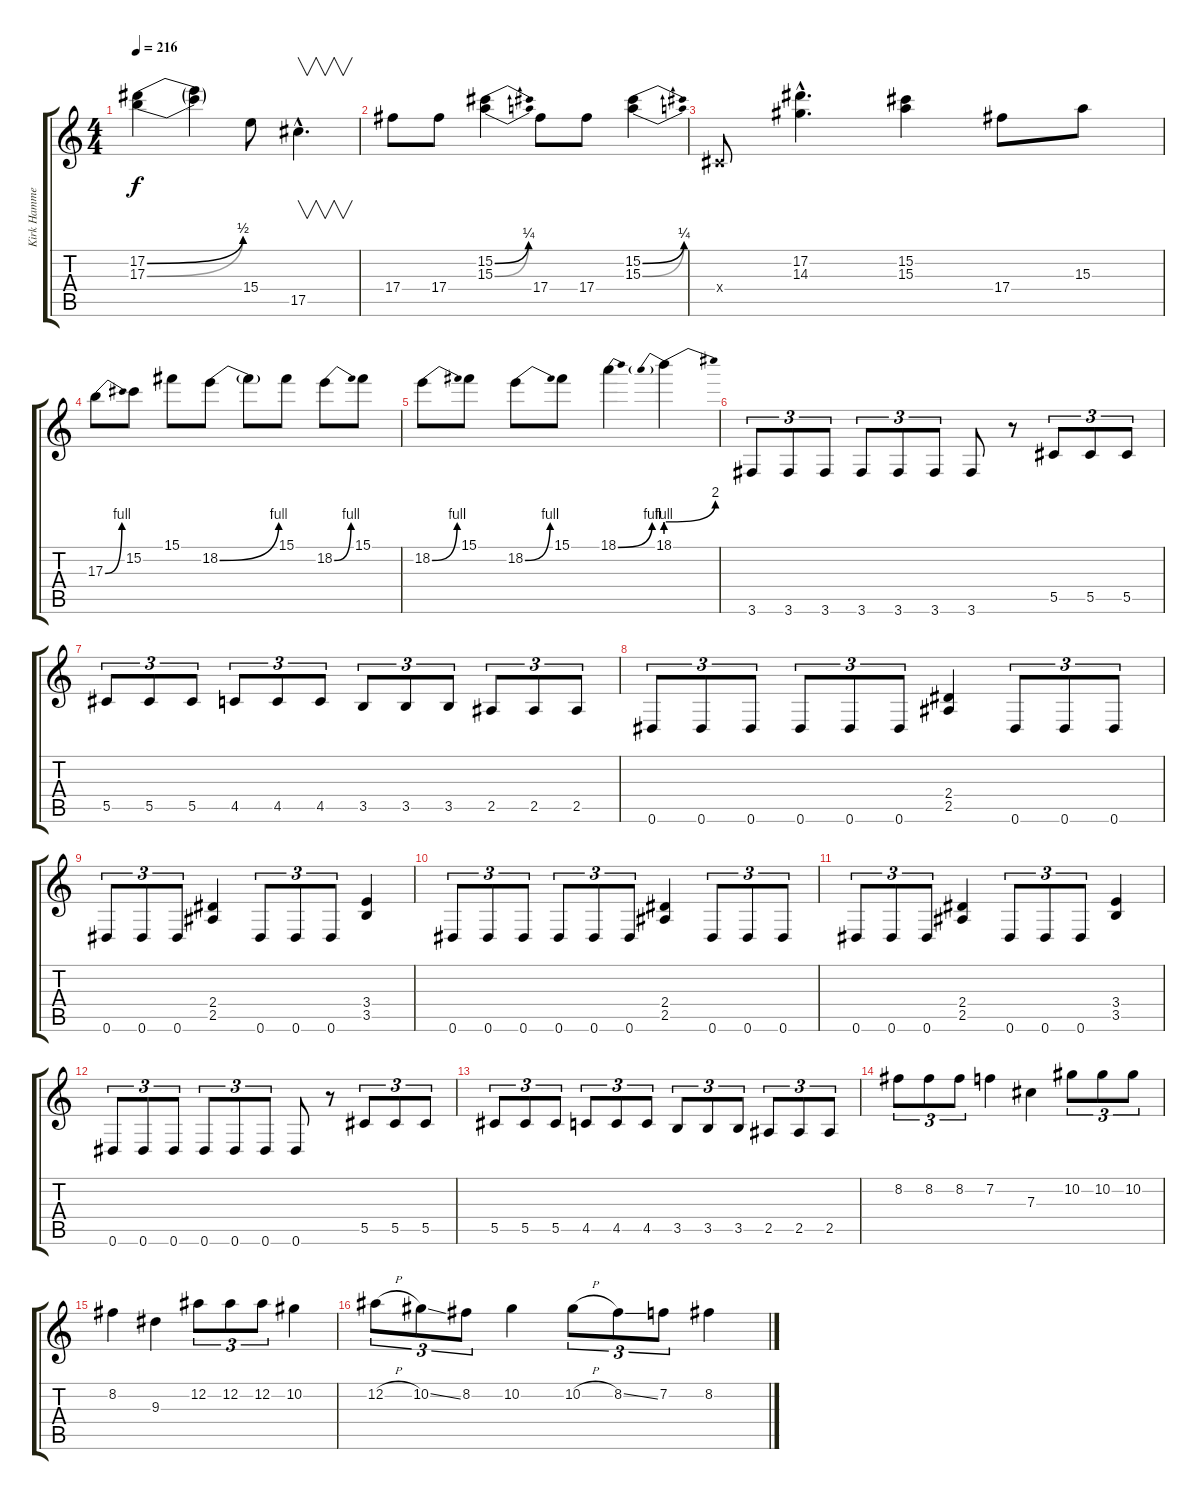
\track ("Kirk Hammet" "Kirk Hamme") {instrument electricguitarclean}
\staff {score tabs}
\tuning (Eb4 Bb3 Gb3 Db3 Ab2 Eb2) {hide}
\ts (4 4)
\tempo 216
\clef g2
\ks c
(17.2{be (bend 0 0 60 2)} 17.3{be (bend 0 0 60 2)}).4{dy f} (17.2{t} 17.3{t}).4 15.4.8 17.5{hac}.4{v d} |
17.4.8 17.4.8 (15.2{be (bend 0 0 60 1)} 15.3{be (bend 0 0 60 1)}).4 17.4.8 17.4.8 (15.2{be (bend 0 0 60 1)} 15.3{be (bend 0 0 60 1)}).4 |
0.4{x}.8 (17.2{hac} 14.3{hac}).4{d} (15.2 15.3).4 17.4.8 15.3.8 |
17.3{be (bend 0 0 60 4)}.8 15.2.8 15.1.8 18.2{be (bend 0 0 60 4)}.8 18.2{t}.8 15.1.8 18.2{be (bend 0 0 60 4)}.8 15.1.8 |
18.2{be (bend 0 0 60 4)}.8 15.1.8 18.2{be (bend 0 0 60 4)}.8 15.1.8 18.1{be (bend 0 0 60 4)}.4 18.1{be (prebendbend 0 4 60 8)}.4 |
3.6.8{tu (3 2)} 3.6.8{tu (3 2)} 3.6.8{tu (3 2)} 3.6.8{tu (3 2)} 3.6.8{tu (3 2)} 3.6.8{tu (3 2)} 3.6.8 r.8 5.5.8{tu (3 2)} 5.5.8{tu (3 2)} 5.5.8{tu (3 2)} |
5.5.8{tu (3 2)} 5.5.8{tu (3 2)} 5.5.8{tu (3 2)} 4.5.8{tu (3 2)} 4.5.8{tu (3 2)} 4.5.8{tu (3 2)} 3.5.8{tu (3 2)} 3.5.8{tu (3 2)} 3.5.8{tu (3 2)} 2.5.8{tu (3 2)} 2.5.8{tu (3 2)} 2.5.8{tu (3 2)} |
0.6.8{tu (3 2)} 0.6.8{tu (3 2)} 0.6.8{tu (3 2)} 0.6.8{tu (3 2)} 0.6.8{tu (3 2)} 0.6.8{tu (3 2)} (2.4 2.5).4 0.6.8{tu (3 2)} 0.6.8{tu (3 2)} 0.6.8{tu (3 2)} |
0.6.8{tu (3 2)} 0.6.8{tu (3 2)} 0.6.8{tu (3 2)} (2.4 2.5).4 0.6.8{tu (3 2)} 0.6.8{tu (3 2)} 0.6.8{tu (3 2)} (3.4 3.5).4 |
0.6.8{tu (3 2)} 0.6.8{tu (3 2)} 0.6.8{tu (3 2)} 0.6.8{tu (3 2)} 0.6.8{tu (3 2)} 0.6.8{tu (3 2)} (2.4 2.5).4 0.6.8{tu (3 2)} 0.6.8{tu (3 2)} 0.6.8{tu (3 2)} |
0.6.8{tu (3 2)} 0.6.8{tu (3 2)} 0.6.8{tu (3 2)} (2.4 2.5).4 0.6.8{tu (3 2)} 0.6.8{tu (3 2)} 0.6.8{tu (3 2)} (3.4 3.5).4 |
0.6.8{tu (3 2)} 0.6.8{tu (3 2)} 0.6.8{tu (3 2)} 0.6.8{tu (3 2)} 0.6.8{tu (3 2)} 0.6.8{tu (3 2)} 0.6.8 r.8 5.5.8{tu (3 2)} 5.5.8{tu (3 2)} 5.5.8{tu (3 2)} |
5.5.8{tu (3 2)} 5.5.8{tu (3 2)} 5.5.8{tu (3 2)} 4.5.8{tu (3 2)} 4.5.8{tu (3 2)} 4.5.8{tu (3 2)} 3.5.8{tu (3 2)} 3.5.8{tu (3 2)} 3.5.8{tu (3 2)} 2.5.8{tu (3 2)} 2.5.8{tu (3 2)} 2.5.8{tu (3 2)} |
8.2.8{tu (3 2)} 8.2.8{tu (3 2)} 8.2.8{tu (3 2)} 7.2.4 7.3.4 10.2.8{tu (3 2)} 10.2.8{tu (3 2)} 10.2.8{tu (3 2)} |
8.2.4 9.3.4 12.2.8{tu (3 2)} 12.2.8{tu (3 2)} 12.2.8{tu (3 2)} 10.2.4 |
12.2{h}.8{tu (3 2)} 10.2{ss}.8{tu (3 2)} 8.2.8{tu (3 2)} 10.2.4 10.2{h}.8{tu (3 2)} 8.2{ss}.8{tu (3 2)} 7.2.8{tu (3 2)} 8.2.4
